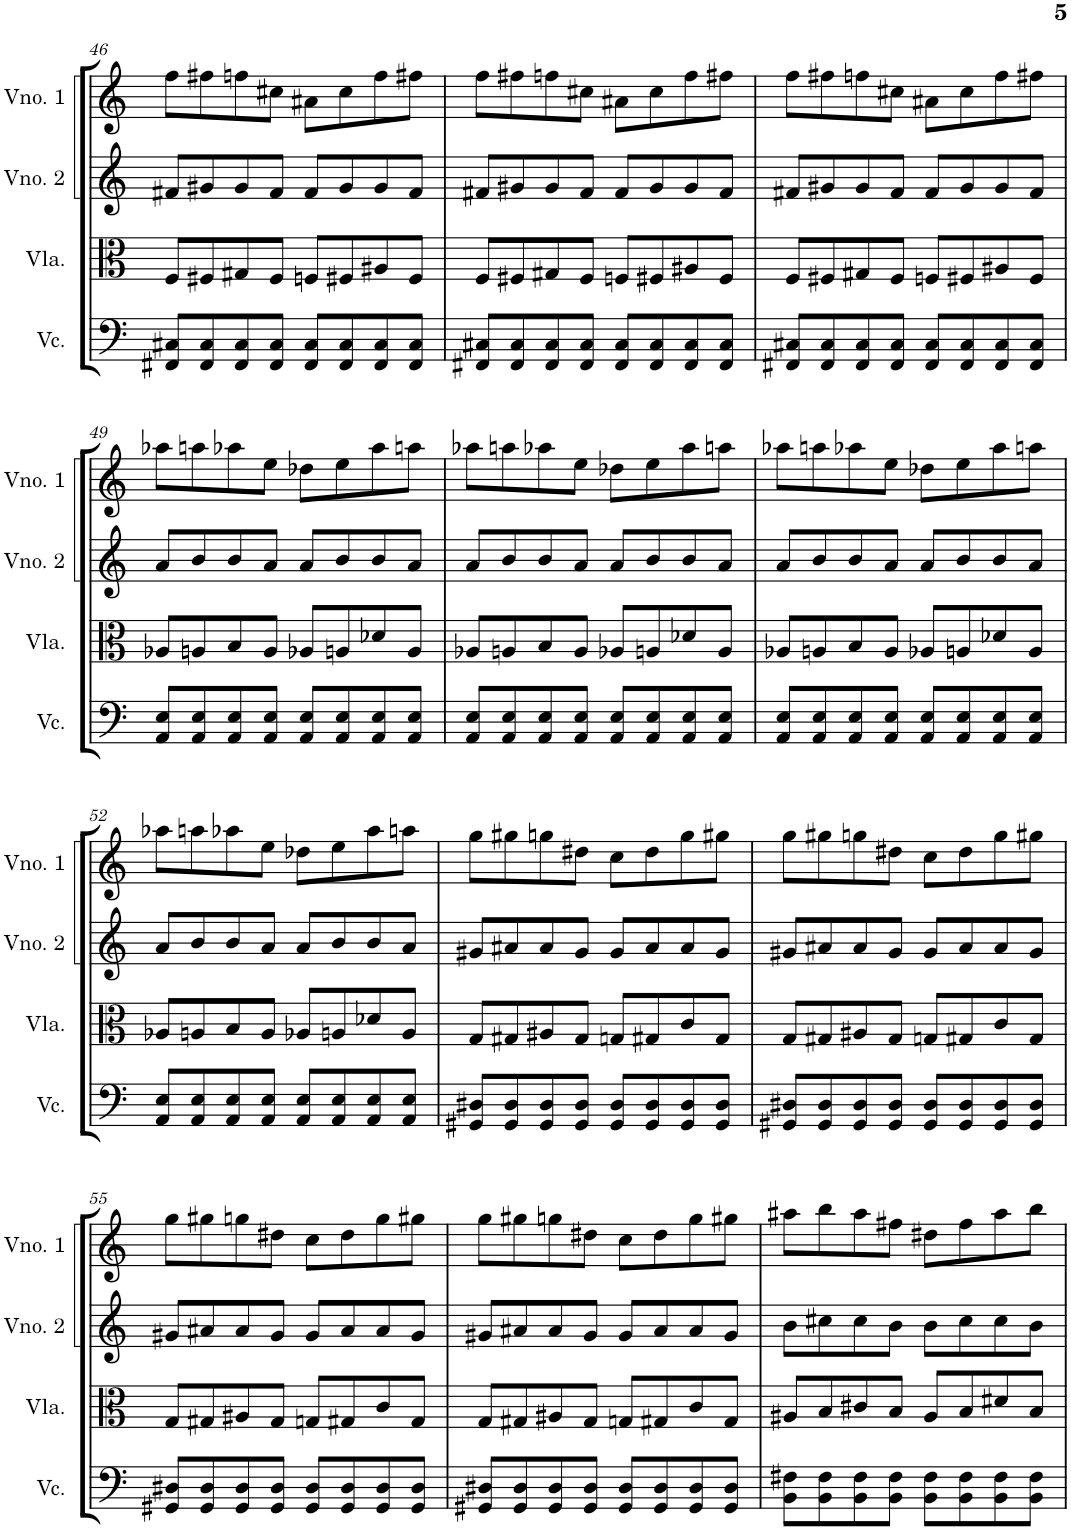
**kern	**kern	**kern	**kern
*part4	*part3	*part2	*part1
*staff4	*staff3	*staff2	*staff1
*I"Violoncelo	*I"Viola	*I"Violino 2	*I"Violino 1
*I'Vc.	*I'Vla.	*I'Vno. 2	*I'Vno. 1
!!LO:PB:g=z
*clefF4	*clefC3	*clefG2	*clefG2
*k[]	*k[]	*k[]	*k[]
*M4/4	*M4/4	*M4/4	*M4/4
=46	=46	=46	=46
8FF#X/ 8C#X/L	8F/L	8f#X/L	8ff\L
8FF#/ 8C#/	8F#X/	8g#X/	8ff#X\
8FF#/ 8C#/	8G#X/	8g#/	8ffn\
8FF#/ 8C#/J	8F#/J	8f#/J	8cc#X\J
8FF#/ 8C#/L	8Fn/L	8f#/L	8a#X\L
8FF#/ 8C#/	8F#X/	8g#/	8cc#\
8FF#/ 8C#/	8A#X/	8g#/	8ff\
8FF#/ 8C#/J	8F#/J	8f#/J	8ff#X\J
=47	=47	=47	=47
8FF#X/ 8C#X/L	8F/L	8f#X/L	8ff\L
8FF#/ 8C#/	8F#X/	8g#X/	8ff#X\
8FF#/ 8C#/	8G#X/	8g#/	8ffn\
8FF#/ 8C#/J	8F#/J	8f#/J	8cc#X\J
8FF#/ 8C#/L	8Fn/L	8f#/L	8a#X\L
8FF#/ 8C#/	8F#X/	8g#/	8cc#\
8FF#/ 8C#/	8A#X/	8g#/	8ff\
8FF#/ 8C#/J	8F#/J	8f#/J	8ff#X\J
=48	=48	=48	=48
8FF#X/ 8C#X/L	8F/L	8f#X/L	8ff\L
8FF#/ 8C#/	8F#X/	8g#X/	8ff#X\
8FF#/ 8C#/	8G#X/	8g#/	8ffn\
8FF#/ 8C#/J	8F#/J	8f#/J	8cc#X\J
8FF#/ 8C#/L	8Fn/L	8f#/L	8a#X\L
8FF#/ 8C#/	8F#X/	8g#/	8cc#\
8FF#/ 8C#/	8A#X/	8g#/	8ff\
8FF#/ 8C#/J	8F#/J	8f#/J	8ff#X\J
!!LO:LB:g=z
=49	=49	=49	=49
8AA/ 8E/L	8A-X/L	8a/L	8aa-X\L
8AA/ 8E/	8An/	8b/	8aan\
8AA/ 8E/	8B/	8b/	8aa-X\
8AA/ 8E/J	8A/J	8a/J	8ee\J
8AA/ 8E/L	8A-X/L	8a/L	8dd-X\L
8AA/ 8E/	8An/	8b/	8ee\
8AA/ 8E/	8d-X/	8b/	8aa-\
8AA/ 8E/J	8A/J	8a/J	8aan\J
=50	=50	=50	=50
8AA/ 8E/L	8A-X/L	8a/L	8aa-X\L
8AA/ 8E/	8An/	8b/	8aan\
8AA/ 8E/	8B/	8b/	8aa-X\
8AA/ 8E/J	8A/J	8a/J	8ee\J
8AA/ 8E/L	8A-X/L	8a/L	8dd-X\L
8AA/ 8E/	8An/	8b/	8ee\
8AA/ 8E/	8d-X/	8b/	8aa-\
8AA/ 8E/J	8A/J	8a/J	8aan\J
=51	=51	=51	=51
8AA/ 8E/L	8A-X/L	8a/L	8aa-X\L
8AA/ 8E/	8An/	8b/	8aan\
8AA/ 8E/	8B/	8b/	8aa-X\
8AA/ 8E/J	8A/J	8a/J	8ee\J
8AA/ 8E/L	8A-X/L	8a/L	8dd-X\L
8AA/ 8E/	8An/	8b/	8ee\
8AA/ 8E/	8d-X/	8b/	8aa-\
8AA/ 8E/J	8A/J	8a/J	8aan\J
!!LO:LB:g=z
=52	=52	=52	=52
8AA/ 8E/L	8A-X/L	8a/L	8aa-X\L
8AA/ 8E/	8An/	8b/	8aan\
8AA/ 8E/	8B/	8b/	8aa-X\
8AA/ 8E/J	8A/J	8a/J	8ee\J
8AA/ 8E/L	8A-X/L	8a/L	8dd-X\L
8AA/ 8E/	8An/	8b/	8ee\
8AA/ 8E/	8d-X/	8b/	8aa-\
8AA/ 8E/J	8A/J	8a/J	8aan\J
=53	=53	=53	=53
8GG#X/ 8D#X/L	8G/L	8g#X/L	8gg\L
8GG#/ 8D#/	8G#X/	8a#X/	8gg#X\
8GG#/ 8D#/	8A#X/	8a#/	8ggn\
8GG#/ 8D#/J	8G#/J	8g#/J	8dd#X\J
8GG#/ 8D#/L	8Gn/L	8g#/L	8cc\L
8GG#/ 8D#/	8G#X/	8a#/	8dd#\
8GG#/ 8D#/	8c/	8a#/	8gg\
8GG#/ 8D#/J	8G#/J	8g#/J	8gg#X\J
=54	=54	=54	=54
8GG#X/ 8D#X/L	8G/L	8g#X/L	8gg\L
8GG#/ 8D#/	8G#X/	8a#X/	8gg#X\
8GG#/ 8D#/	8A#X/	8a#/	8ggn\
8GG#/ 8D#/J	8G#/J	8g#/J	8dd#X\J
8GG#/ 8D#/L	8Gn/L	8g#/L	8cc\L
8GG#/ 8D#/	8G#X/	8a#/	8dd#\
8GG#/ 8D#/	8c/	8a#/	8gg\
8GG#/ 8D#/J	8G#/J	8g#/J	8gg#X\J
!!LO:LB:g=z
=55	=55	=55	=55
8GG#X/ 8D#X/L	8G/L	8g#X/L	8gg\L
8GG#/ 8D#/	8G#X/	8a#X/	8gg#X\
8GG#/ 8D#/	8A#X/	8a#/	8ggn\
8GG#/ 8D#/J	8G#/J	8g#/J	8dd#X\J
8GG#/ 8D#/L	8Gn/L	8g#/L	8cc\L
8GG#/ 8D#/	8G#X/	8a#/	8dd#\
8GG#/ 8D#/	8c/	8a#/	8gg\
8GG#/ 8D#/J	8G#/J	8g#/J	8gg#X\J
=56	=56	=56	=56
8GG#X/ 8D#X/L	8G/L	8g#X/L	8gg\L
8GG#/ 8D#/	8G#X/	8a#X/	8gg#X\
8GG#/ 8D#/	8A#X/	8a#/	8ggn\
8GG#/ 8D#/J	8G#/J	8g#/J	8dd#X\J
8GG#/ 8D#/L	8Gn/L	8g#/L	8cc\L
8GG#/ 8D#/	8G#X/	8a#/	8dd#\
8GG#/ 8D#/	8c/	8a#/	8gg\
8GG#/ 8D#/J	8G#/J	8g#/J	8gg#X\J
=57	=57	=57	=57
8BB\ 8F#X\L	8A#X/L	8b\L	8aa#X\L
8BB\ 8F#\	8B/	8cc#X\	8bb\
8BB\ 8F#\	8c#X/	8cc#\	8aa#\
8BB\ 8F#\J	8B/J	8b\J	8ff#X\J
8BB\ 8F#\L	8A#/L	8b\L	8dd#X\L
8BB\ 8F#\	8B/	8cc#\	8ff#\
8BB\ 8F#\	8d#X/	8cc#\	8aa#\
8BB\ 8F#\J	8B/J	8b\J	8bb\J
=	=	=	=
*-	*-	*-	*-
